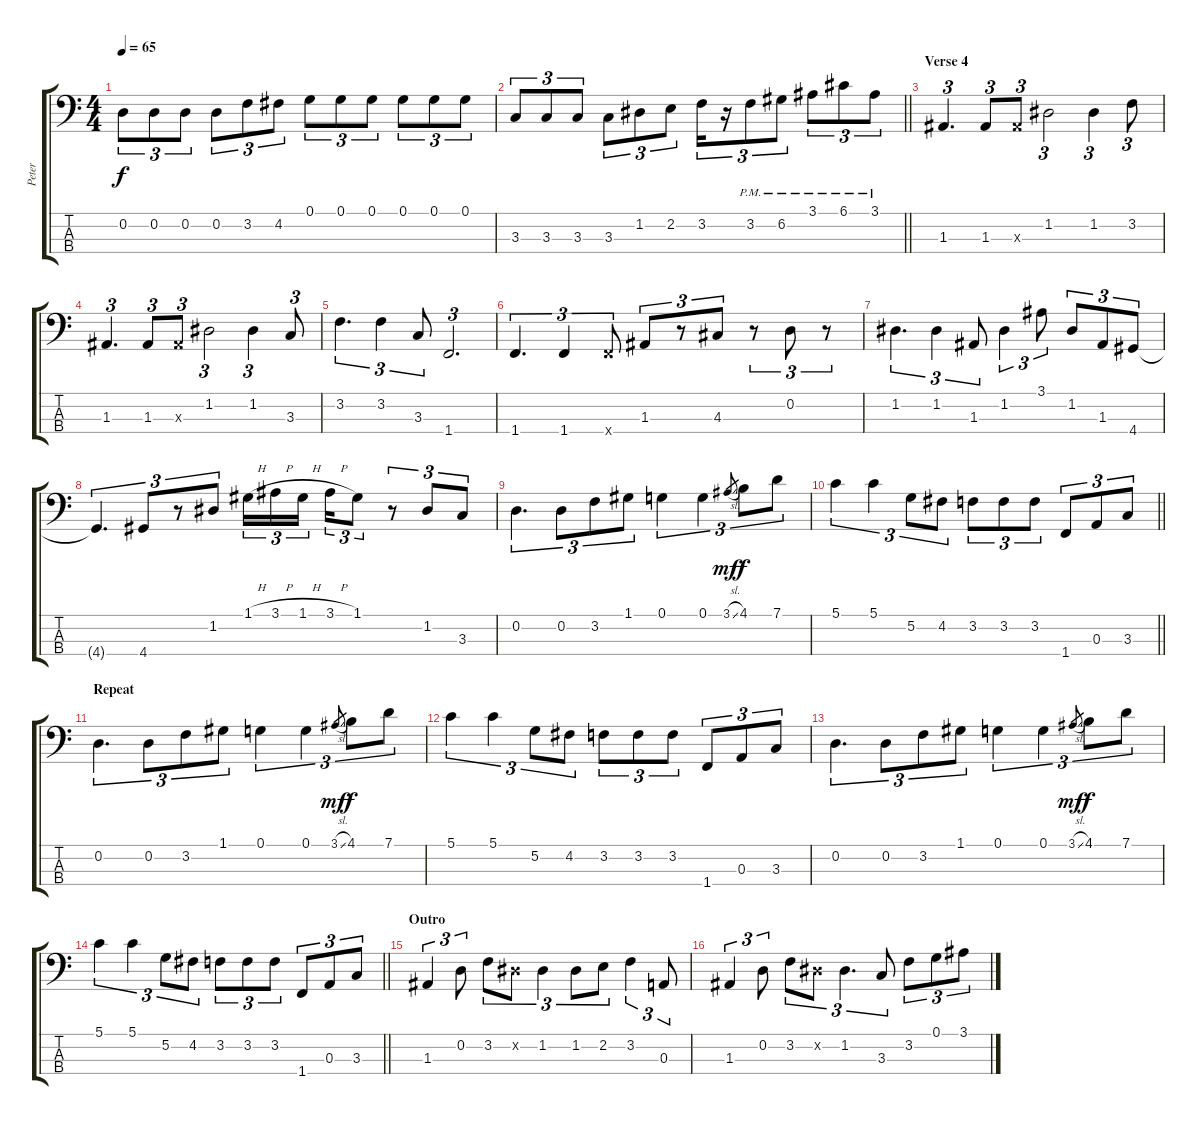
\track ("Peter" "Peter") {instrument acousticbass}
\staff {score tabs}
\tuning (G2 D2 A1 E1) {hide}
\ts (4 4)
\tempo 65
\clef f4
\ks c
0.2.8{tu (3 2) dy f} 0.2.8{tu (3 2)} 0.2.8{tu (3 2)} 0.2.8{tu (3 2)} 3.2.8{tu (3 2)} 4.2.8{tu (3 2)} 0.1.8{tu (3 2)} 0.1.8{tu (3 2)} 0.1.8{tu (3 2)} 0.1.8{tu (3 2)} 0.1.8{tu (3 2)} 0.1.8{tu (3 2)} |
\barLineRight lightlight
3.3.8{tu (3 2)} 3.3.8{tu (3 2)} 3.3.8{tu (3 2)} 3.3.8{tu (3 2)} 1.2.8{tu (3 2)} 2.2.8{tu (3 2)} 3.2.16{tu (3 2)} r.16{tu (3 2)} 3.2{pm}.8{tu (3 2)} 6.2{pm}.8{tu (3 2)} 3.1{pm}.8{tu (3 2)} 6.1{pm}.8{tu (3 2)} 3.1{pm}.8{tu (3 2)} |
\section ("" "Verse 4")
1.3.4{d tu (3 2)} 1.3.8{tu (3 2)} 1.3{x}.8{tu (3 2)} 1.2.2{tu (3 2)} 1.2.4{tu (3 2)} 3.2.8{tu (3 2)} |
1.3.4{d tu (3 2)} 1.3.8{tu (3 2)} 1.3{x}.8{tu (3 2)} 1.2.2{tu (3 2)} 1.2.4{tu (3 2)} 3.3.8{tu (3 2)} |
3.2.4{d tu (3 2)} 3.2.4{tu (3 2)} 3.3.8{tu (3 2)} 1.4.2{d tu (3 2)} |
1.4.4{d tu (3 2)} 1.4.4{tu (3 2)} 1.4{x}.8{tu (3 2)} 1.3.8{tu (3 2)} r.8{tu (3 2)} 4.3.8{tu (3 2)} r.8{tu (3 2)} 0.2.8{tu (3 2)} r.8{tu (3 2)} |
1.2.4{d tu (3 2)} 1.2.4{tu (3 2)} 1.3.8{tu (3 2)} 1.2.4{tu (3 2)} 3.1.8{tu (3 2)} 1.2.8{tu (3 2)} 1.3.8{tu (3 2)} 4.4.8{tu (3 2)} |
4.4{t}.4{d tu (3 2)} 4.4.8{tu (3 2)} r.8{tu (3 2)} 1.2.8{tu (3 2)} 1.1{h}.16{tu (3 2)} 3.1{h}.16{tu (3 2)} 1.1{h}.16{tu (3 2) beam splitsecondary} 3.1{h}.16{tu (3 2)} 1.1.8{tu (3 2)} r.8{tu (3 2)} 1.2.8{tu (3 2)} 3.3.8{tu (3 2)} |
0.2.4{d tu (3 2)} 0.2.8{tu (3 2)} 3.2.8{tu (3 2)} 1.1.8{tu (3 2)} 0.1.4{tu (3 2)} 0.1.4{tu (3 2)} 3.1{sl}.8{gr dy mf} 4.1.8{tu (3 2) dy f} 7.1.8{tu (3 2)} |
\barLineRight lightlight
5.1.4{tu (3 2)} 5.1.4{tu (3 2)} 5.2.8{tu (3 2)} 4.2.8{tu (3 2)} 3.2.8{tu (3 2)} 3.2.8{tu (3 2)} 3.2.8{tu (3 2)} 1.4.8{tu (3 2)} 0.3.8{tu (3 2)} 3.3.8{tu (3 2)} |
\section ("" "Repeat")
0.2.4{d tu (3 2)} 0.2.8{tu (3 2)} 3.2.8{tu (3 2)} 1.1.8{tu (3 2)} 0.1.4{tu (3 2)} 0.1.4{tu (3 2)} 3.1{sl}.8{gr dy mf} 4.1.8{tu (3 2) dy f} 7.1.8{tu (3 2)} |
5.1.4{tu (3 2)} 5.1.4{tu (3 2)} 5.2.8{tu (3 2)} 4.2.8{tu (3 2)} 3.2.8{tu (3 2)} 3.2.8{tu (3 2)} 3.2.8{tu (3 2)} 1.4.8{tu (3 2)} 0.3.8{tu (3 2)} 3.3.8{tu (3 2)} |
0.2.4{d tu (3 2)} 0.2.8{tu (3 2)} 3.2.8{tu (3 2)} 1.1.8{tu (3 2)} 0.1.4{tu (3 2)} 0.1.4{tu (3 2)} 3.1{sl}.8{gr dy mf} 4.1.8{tu (3 2) dy f} 7.1.8{tu (3 2)} |
\barLineRight lightlight
5.1.4{tu (3 2)} 5.1.4{tu (3 2)} 5.2.8{tu (3 2)} 4.2.8{tu (3 2)} 3.2.8{tu (3 2)} 3.2.8{tu (3 2)} 3.2.8{tu (3 2)} 1.4.8{tu (3 2)} 0.3.8{tu (3 2)} 3.3.8{tu (3 2)} |
\section ("" "Outro")
1.3.4{tu (3 2)} 0.2.8{tu (3 2)} 3.2.8{tu (3 2)} 1.2{x}.8{tu (3 2)} 1.2.4{tu (3 2)} 1.2.8{tu (3 2)} 2.2.8{tu (3 2)} 3.2.4{tu (3 2)} 0.3.8{tu (3 2)} |
1.3.4{tu (3 2)} 0.2.8{tu (3 2)} 3.2.8{tu (3 2)} 1.2{x}.8{tu (3 2)} 1.2.4{d tu (3 2)} 3.3.8{tu (3 2)} 3.2.8{tu (3 2)} 0.1.8{tu (3 2)} 3.1.8{tu (3 2)}
